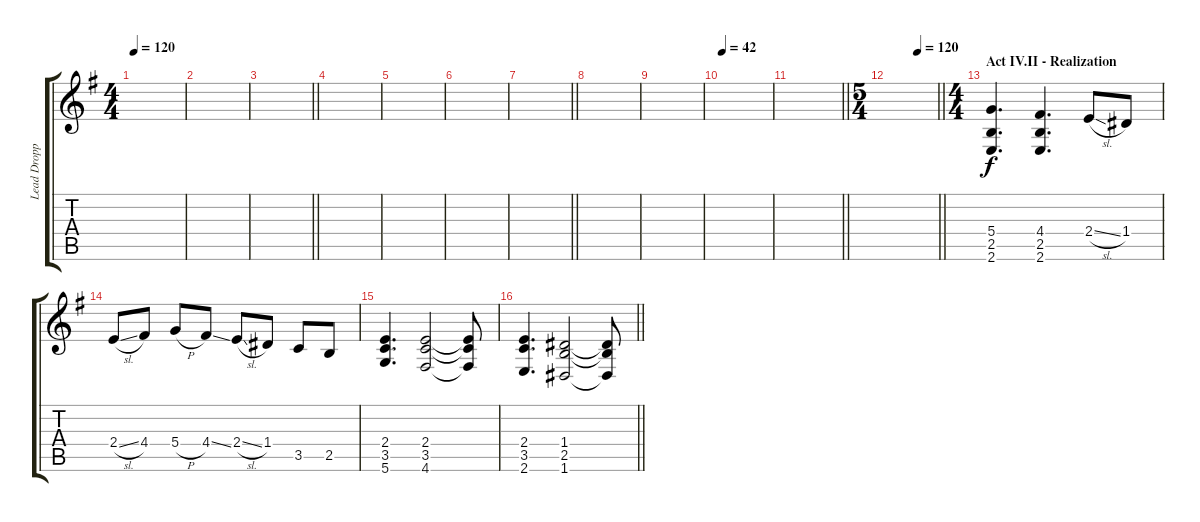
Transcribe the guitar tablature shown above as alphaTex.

\track ("Lead Dropped D " "Lead Dropp") {instrument distortionguitar}
\staff {score tabs}
\tuning (E4 B3 G3 D3 A2 D2) {hide}
\ts (4 4)
\tempo 120
\clef g2
\ks eminor
|
|
\barLineRight lightlight
|
\section ("" "")
|
|
|
\barLineRight lightlight
|
|
|
\tempo 42
|
\barLineRight lightlight
|
\ts (5 4)
\tempo (120 0.6)
\barLineRight lightlight
|
\ts (4 4)
\section ("" "Act IV.II - Realization")
(5.4 2.5 2.6).4{d balance 0} (4.4 2.5 2.6).4{d} 2.4{sl}.8 1.4.8 |
2.4{sl}.8 4.4.8 5.4{h}.8 4.4{ss}.8 2.4{sl}.8 1.4.8 3.5.8 2.5.8 |
(2.4 3.5 5.6).4{d} (2.4 3.5 4.6).2 (2.4{t} 3.5{t} 4.6{t}).8 |
\barLineRight lightlight
(2.4 3.5 2.6).4{d} (1.4 2.5 1.6).2 (1.4{t} 2.5{t} 1.6{t}).8
